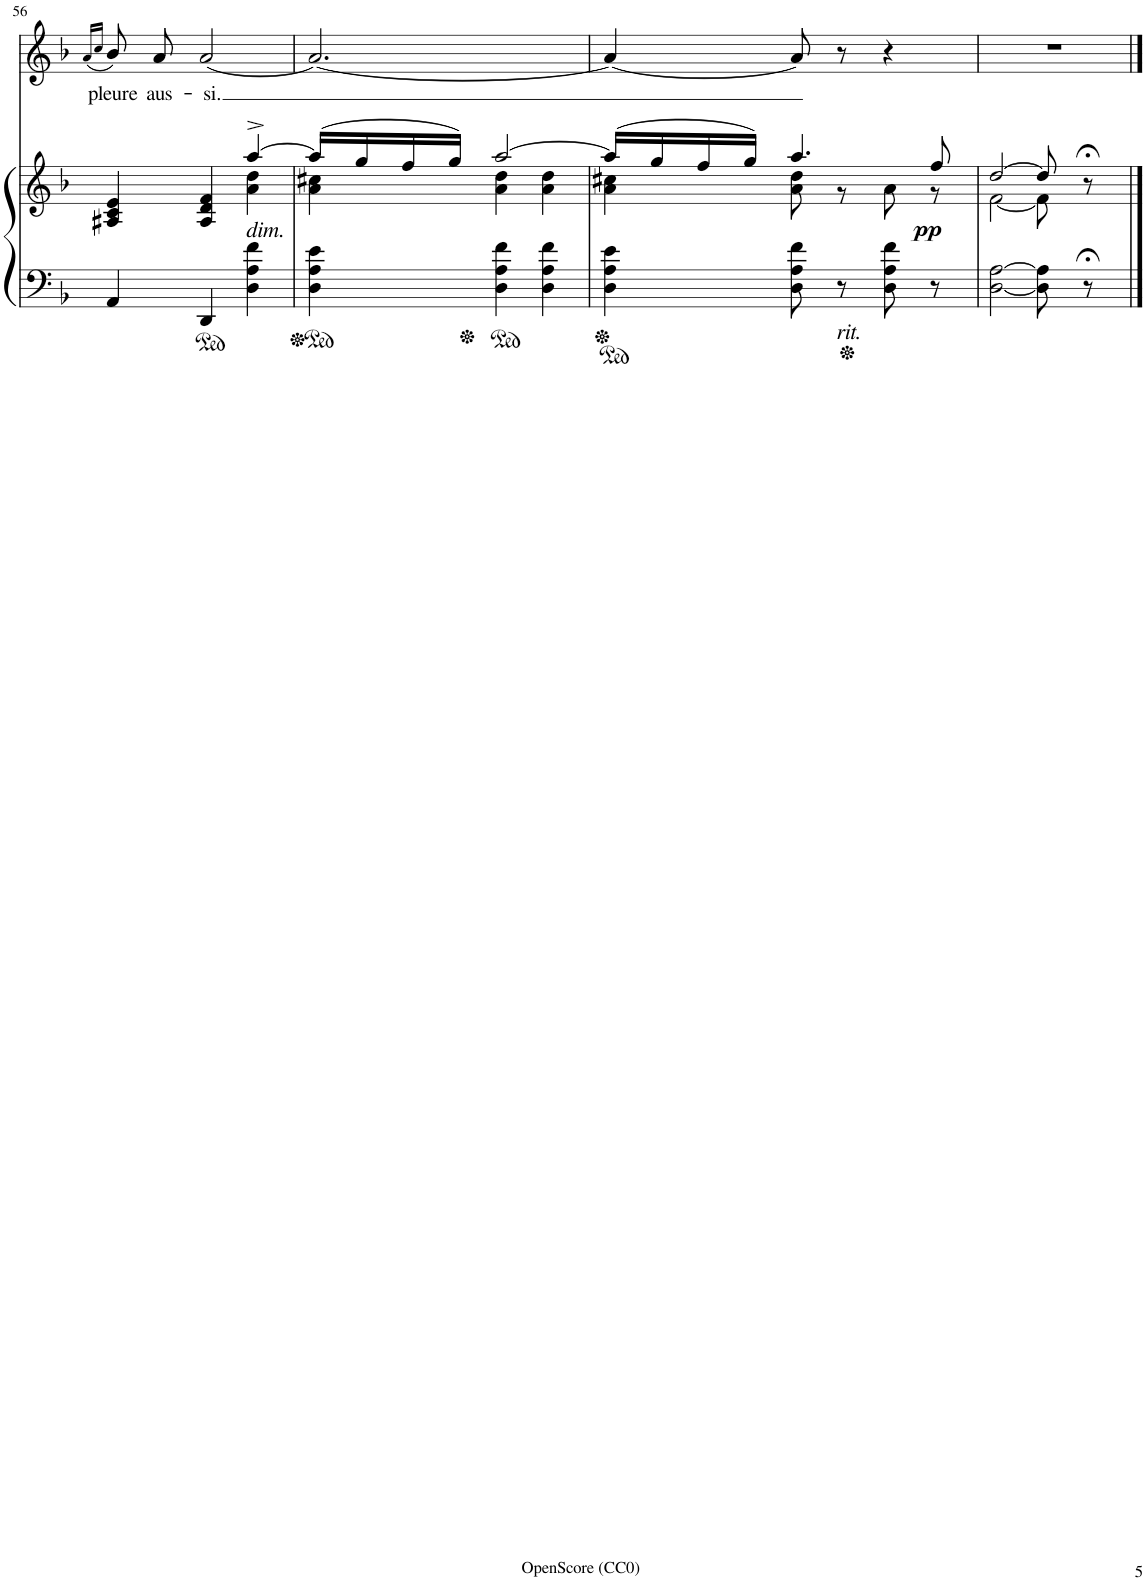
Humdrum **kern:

**kern	**kern	**dynam	**kern	**text
*part2	*part2	*part2	*part1	*part1
*staff3	*staff2	*staff2/3	*staff1	*staff1
*I"Piano	*	*	*I"Voice	*
*I'Pno	*	*	*	*
!!LO:PB:g=z
*clefF4	*clefG2	*	*clefG2	*
*k[b-]	*k[b-]	*	*k[b-]	*
*M3/4	*M3/4	*	*M3/4	*
=56	=56	=56	=56	=56
.	.	.	(16qa/LL	.
.	.	.	16qcc/JJ	.
*	*^	*	*	*
!	!	!	!	!	!LO:LY:b
4AA/	2ryy	4A#X/ 4c/ 4e/	.	8b-/)	pleure
!	!	!	!	!	!LO:LY:b
.	.	.	.	8a/	aus-
!	!	!	!	!	!LO:LY:b
4DD/	.	4A#/ 4d/ 4f/	.	[2a/	-si.
!	!LO:TX:b:i:t=dim.	!	!	!	!
4D\ 4A\ 4f\	[4aa^/	4a\ 4dd\	.	.	.
=57	=57	=57	=57	=57	=57
4D\ 4A\ 4e\	(16aa/LL]	4a\ 4cc#X\	.	2.a/_	.
.	16gg/	.	.	.	.
.	16ff/	.	.	.	.
.	16gg/JJ)	.	.	.	.
4D\ 4A\ 4f\	[2aa/	4a\ 4dd\	.	.	.
4D\ 4A\ 4f\	.	4a\ 4dd\	.	.	.
=58	=58	=58	=58	=58	=58
4D\ 4A\ 4e\	(16aa/LL]	4a\ 4cc#X\	.	4a/_	.
.	16gg/	.	.	.	.
.	16ff/	.	.	.	.
.	16gg/JJ)	.	.	.	.
8D\ 8A\ 8f\	4.aa/	8a\ 8dd\	.	8a/]	.
!LO:TX:b:i:t=rit.	!	!	!	!	!
8r	.	8r	.	8r	.
8D\ 8A\ 8f\	.	8a\	.	4r	.
!	!	!	!LO:DY:b	!	!
8r	8ff/	8r	pp	.	.
=59	=59	=59	=59	=59	=59
[2D\ [2A\	[2dd/	[2f\	.	2.r	.
8D\] 8A\]	8dd/]	8f\]	.	.	.
8r;<	8r;<	8ryy	.	.	.
*	*v	*v	*	*	*
==	==	==	==	==
*-	*-	*-	*-	*-
